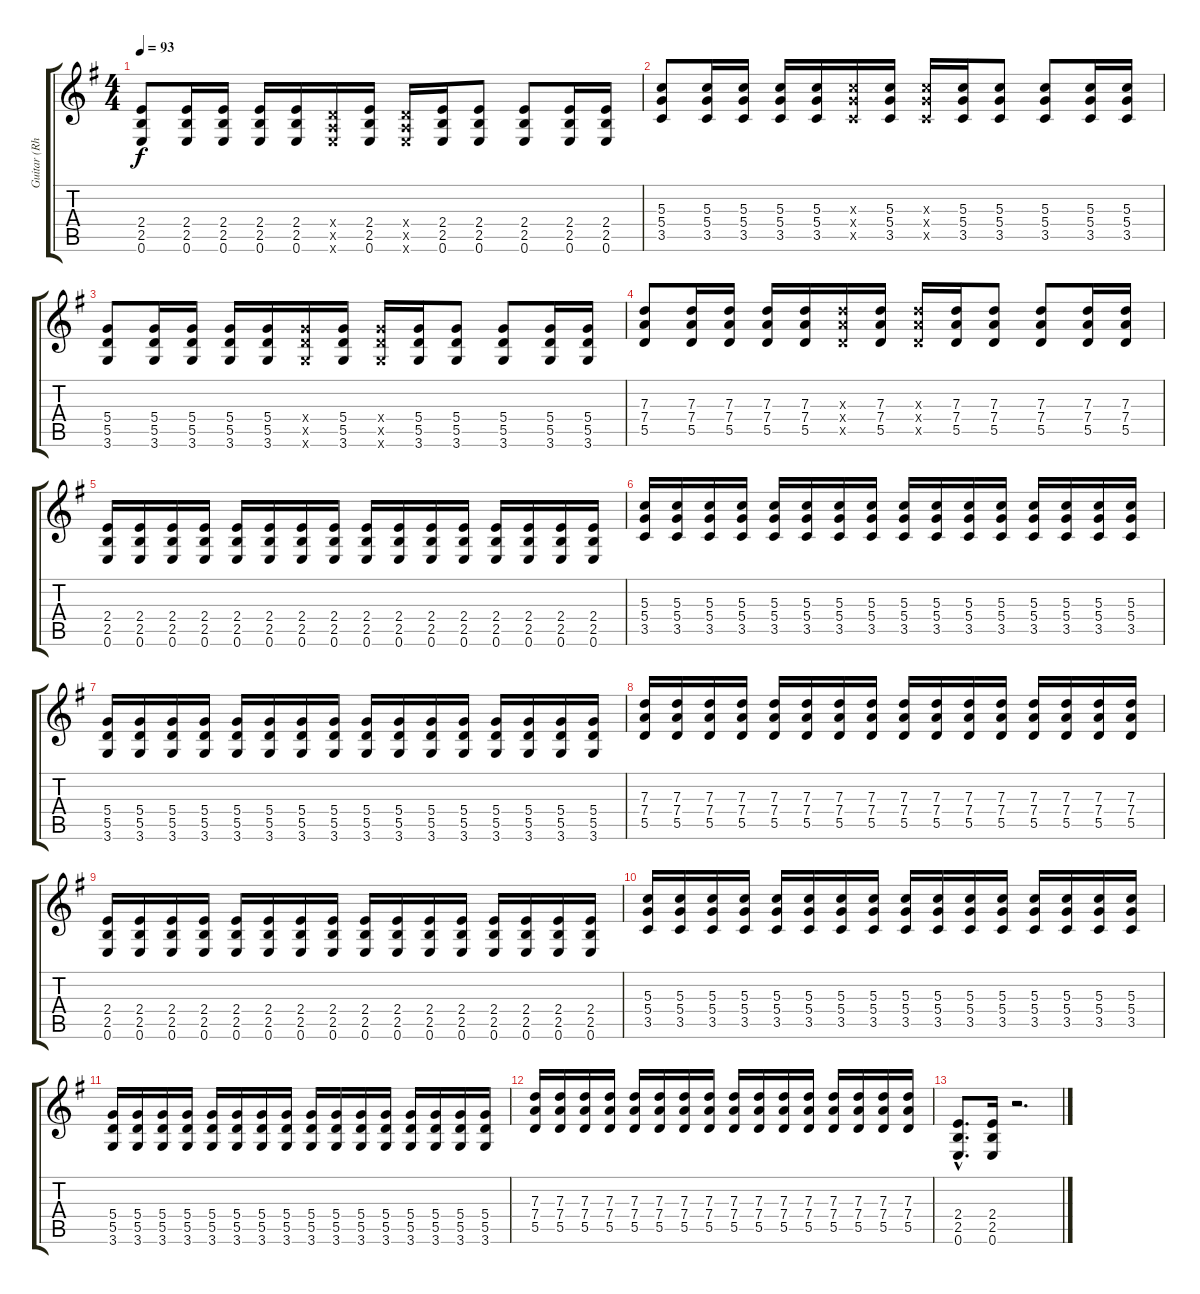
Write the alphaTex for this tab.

\track ("Guitar (Rhythm)" "Guitar (Rh") {instrument overdrivenguitar}
\staff {score tabs}
\tuning (E4 B3 G3 D3 A2 E2) {hide}
\ts (4 4)
\tempo 93
\clef g2
\ks eminor
(2.4 2.5 0.6).8{dy f} (2.4 2.5 0.6).16 (2.4 2.5 0.6).16 (2.4 2.5 0.6).16 (2.4 2.5 0.6).16 (0.4{x} 0.5{x} 0.6{x}).16 (2.4 2.5 0.6).16 (0.4{x} 0.5{x} 0.6{x}).16 (2.4 2.5 0.6).16 (2.4 2.5 0.6).8 (2.4 2.5 0.6).8 (2.4 2.5 0.6).16 (2.4 2.5 0.6).16 |
(5.3 5.4 3.5).8 (5.3 5.4 3.5).16 (5.3 5.4 3.5).16 (5.3 5.4 3.5).16 (5.3 5.4 3.5).16 (5.3{x} 5.4{x} 3.5{x}).16 (5.3 5.4 3.5).16 (5.3{x} 5.4{x} 3.5{x}).16 (5.3 5.4 3.5).16 (5.3 5.4 3.5).8 (5.3 5.4 3.5).8 (5.3 5.4 3.5).16 (5.3 5.4 3.5).16 |
(5.4 5.5 3.6).8 (5.4 5.5 3.6).16 (5.4 5.5 3.6).16 (5.4 5.5 3.6).16 (5.4 5.5 3.6).16 (5.4{x} 5.5{x} 3.6{x}).16 (5.4 5.5 3.6).16 (5.4{x} 5.5{x} 3.6{x}).16 (5.4 5.5 3.6).16 (5.4 5.5 3.6).8 (5.4 5.5 3.6).8 (5.4 5.5 3.6).16 (5.4 5.5 3.6).16 |
(7.3 7.4 5.5).8 (7.3 7.4 5.5).16 (7.3 7.4 5.5).16 (7.3 7.4 5.5).16 (7.3 7.4 5.5).16 (7.3{x} 7.4{x} 5.5{x}).16 (7.3 7.4 5.5).16 (7.3{x} 7.4{x} 5.5{x}).16 (7.3 7.4 5.5).16 (7.3 7.4 5.5).8 (7.3 7.4 5.5).8 (7.3 7.4 5.5).16 (7.3 7.4 5.5).16 |
(2.4 2.5 0.6).16 (2.4 2.5 0.6).16 (2.4 2.5 0.6).16 (2.4 2.5 0.6).16 (2.4 2.5 0.6).16 (2.4 2.5 0.6).16 (2.4 2.5 0.6).16 (2.4 2.5 0.6).16 (2.4 2.5 0.6).16 (2.4 2.5 0.6).16 (2.4 2.5 0.6).16 (2.4 2.5 0.6).16 (2.4 2.5 0.6).16 (2.4 2.5 0.6).16 (2.4 2.5 0.6).16 (2.4 2.5 0.6).16 |
(5.3 5.4 3.5).16 (5.3 5.4 3.5).16 (5.3 5.4 3.5).16 (5.3 5.4 3.5).16 (5.3 5.4 3.5).16 (5.3 5.4 3.5).16 (5.3 5.4 3.5).16 (5.3 5.4 3.5).16 (5.3 5.4 3.5).16 (5.3 5.4 3.5).16 (5.3 5.4 3.5).16 (5.3 5.4 3.5).16 (5.3 5.4 3.5).16 (5.3 5.4 3.5).16 (5.3 5.4 3.5).16 (5.3 5.4 3.5).16 |
(5.4 5.5 3.6).16 (5.4 5.5 3.6).16 (5.4 5.5 3.6).16 (5.4 5.5 3.6).16 (5.4 5.5 3.6).16 (5.4 5.5 3.6).16 (5.4 5.5 3.6).16 (5.4 5.5 3.6).16 (5.4 5.5 3.6).16 (5.4 5.5 3.6).16 (5.4 5.5 3.6).16 (5.4 5.5 3.6).16 (5.4 5.5 3.6).16 (5.4 5.5 3.6).16 (5.4 5.5 3.6).16 (5.4 5.5 3.6).16 |
(7.3 7.4 5.5).16 (7.3 7.4 5.5).16 (7.3 7.4 5.5).16 (7.3 7.4 5.5).16 (7.3 7.4 5.5).16 (7.3 7.4 5.5).16 (7.3 7.4 5.5).16 (7.3 7.4 5.5).16 (7.3 7.4 5.5).16 (7.3 7.4 5.5).16 (7.3 7.4 5.5).16 (7.3 7.4 5.5).16 (7.3 7.4 5.5).16 (7.3 7.4 5.5).16 (7.3 7.4 5.5).16 (7.3 7.4 5.5).16 |
(2.4 2.5 0.6).16 (2.4 2.5 0.6).16 (2.4 2.5 0.6).16 (2.4 2.5 0.6).16 (2.4 2.5 0.6).16 (2.4 2.5 0.6).16 (2.4 2.5 0.6).16 (2.4 2.5 0.6).16 (2.4 2.5 0.6).16 (2.4 2.5 0.6).16 (2.4 2.5 0.6).16 (2.4 2.5 0.6).16 (2.4 2.5 0.6).16 (2.4 2.5 0.6).16 (2.4 2.5 0.6).16 (2.4 2.5 0.6).16 |
(5.3 5.4 3.5).16 (5.3 5.4 3.5).16 (5.3 5.4 3.5).16 (5.3 5.4 3.5).16 (5.3 5.4 3.5).16 (5.3 5.4 3.5).16 (5.3 5.4 3.5).16 (5.3 5.4 3.5).16 (5.3 5.4 3.5).16 (5.3 5.4 3.5).16 (5.3 5.4 3.5).16 (5.3 5.4 3.5).16 (5.3 5.4 3.5).16 (5.3 5.4 3.5).16 (5.3 5.4 3.5).16 (5.3 5.4 3.5).16 |
(5.4 5.5 3.6).16 (5.4 5.5 3.6).16 (5.4 5.5 3.6).16 (5.4 5.5 3.6).16 (5.4 5.5 3.6).16 (5.4 5.5 3.6).16 (5.4 5.5 3.6).16 (5.4 5.5 3.6).16 (5.4 5.5 3.6).16 (5.4 5.5 3.6).16 (5.4 5.5 3.6).16 (5.4 5.5 3.6).16 (5.4 5.5 3.6).16 (5.4 5.5 3.6).16 (5.4 5.5 3.6).16 (5.4 5.5 3.6).16 |
(7.3 7.4 5.5).16 (7.3 7.4 5.5).16 (7.3 7.4 5.5).16 (7.3 7.4 5.5).16 (7.3 7.4 5.5).16 (7.3 7.4 5.5).16 (7.3 7.4 5.5).16 (7.3 7.4 5.5).16 (7.3 7.4 5.5).16 (7.3 7.4 5.5).16 (7.3 7.4 5.5).16 (7.3 7.4 5.5).16 (7.3 7.4 5.5).16 (7.3 7.4 5.5).16 (7.3 7.4 5.5).16 (7.3 7.4 5.5).16 |
(2.4{hac} 2.5{hac} 0.6{hac}).8{d} (2.4 2.5 0.6).16 r.2{d}
